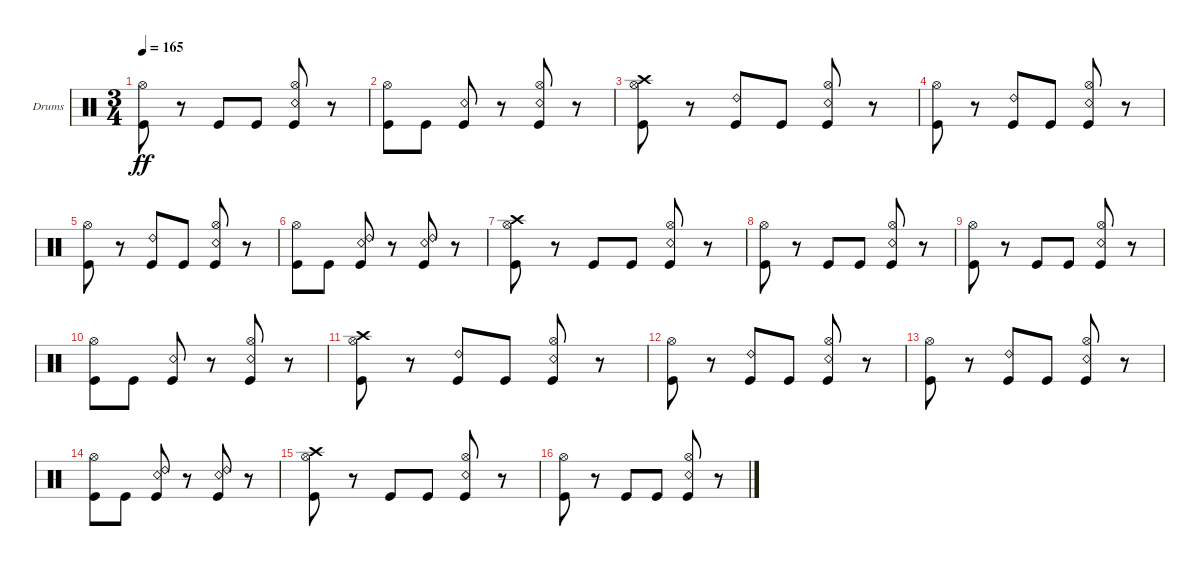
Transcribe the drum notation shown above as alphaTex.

\bracketExtendMode groupsimilarinstruments
\firstSystemTrackNameOrientation horizontal
\otherSystemsTrackNameOrientation horizontal
\track ("Drumkit" "Drums") {instrument percussion}
\staff {score}
\articulation defaults
\ts (3 4)
\tempo 165
\clef neutral
\ks c
("Kick (hit)" "Hi-Hat (open)").8{dy ff} r.8 "Kick (hit)".8 "Kick (hit)".8 ("Kick (hit)" "Hi-Hat (open)" "Snare (rim shot)").8 r.8 |
("Kick (hit)" "Hi-Hat (open)").8 "Kick (hit)".8 ("Kick (hit)" "Snare (rim shot)").8 r.8 ("Kick (hit)" "Hi-Hat (open)" "Snare (rim shot)").8 r.8 |
("Kick (hit)" "Hi-Hat (open)" "Crash high (hit)").8 r.8 ("Kick (hit)" "Ride (bell) 2").8 "Kick (hit)".8 ("Kick (hit)" "Snare (rim shot)" "Hi-Hat (open)").8 r.8 |
("Kick (hit)" "Hi-Hat (open)").8 r.8 ("Kick (hit)" "Ride (bell) 2").8 "Kick (hit)".8 ("Kick (hit)" "Hi-Hat (open)" "Snare (rim shot)").8 r.8 |
("Kick (hit)" "Hi-Hat (open)").8 r.8 ("Kick (hit)" "Ride (bell) 2").8 "Kick (hit)".8 ("Kick (hit)" "Hi-Hat (open)" "Snare (rim shot)").8 r.8 |
("Kick (hit)" "Hi-Hat (open)").8 "Kick (hit)".8 ("Kick (hit)" "Snare (rim shot)" "Ride (bell) 2").8 r.8 ("Kick (hit)" "Snare (rim shot)" "Ride (bell) 2").8 r.8 |
("Kick (hit)" "Hi-Hat (open)" "Crash high (hit)").8 r.8 "Kick (hit)".8 "Kick (hit)".8 ("Kick (hit)" "Snare (rim shot)" "Hi-Hat (open)").8 r.8 |
("Kick (hit)" "Hi-Hat (open)").8 r.8 "Kick (hit)".8 "Kick (hit)".8 ("Kick (hit)" "Hi-Hat (open)" "Snare (rim shot)").8 r.8 |
("Kick (hit)" "Hi-Hat (open)").8 r.8 "Kick (hit)".8 "Kick (hit)".8 ("Kick (hit)" "Hi-Hat (open)" "Snare (rim shot)").8 r.8 |
("Kick (hit)" "Hi-Hat (open)").8 "Kick (hit)".8 ("Kick (hit)" "Snare (rim shot)").8 r.8 ("Kick (hit)" "Hi-Hat (open)" "Snare (rim shot)").8 r.8 |
("Kick (hit)" "Hi-Hat (open)" "Crash high (hit)").8 r.8 ("Kick (hit)" "Ride (bell) 2").8 "Kick (hit)".8 ("Kick (hit)" "Snare (rim shot)" "Hi-Hat (open)").8 r.8 |
("Kick (hit)" "Hi-Hat (open)").8 r.8 ("Kick (hit)" "Ride (bell) 2").8 "Kick (hit)".8 ("Kick (hit)" "Hi-Hat (open)" "Snare (rim shot)").8 r.8 |
("Kick (hit)" "Hi-Hat (open)").8 r.8 ("Kick (hit)" "Ride (bell) 2").8 "Kick (hit)".8 ("Kick (hit)" "Hi-Hat (open)" "Snare (rim shot)").8 r.8 |
("Kick (hit)" "Hi-Hat (open)").8 "Kick (hit)".8 ("Kick (hit)" "Snare (rim shot)" "Ride (bell) 2").8 r.8 ("Kick (hit)" "Snare (rim shot)" "Ride (bell) 2").8 r.8 |
("Kick (hit)" "Hi-Hat (open)" "Crash high (hit)").8 r.8 "Kick (hit)".8 "Kick (hit)".8 ("Kick (hit)" "Snare (rim shot)" "Hi-Hat (open)").8 r.8 |
("Kick (hit)" "Hi-Hat (open)").8 r.8 "Kick (hit)".8 "Kick (hit)".8 ("Kick (hit)" "Hi-Hat (open)" "Snare (rim shot)").8 r.8
